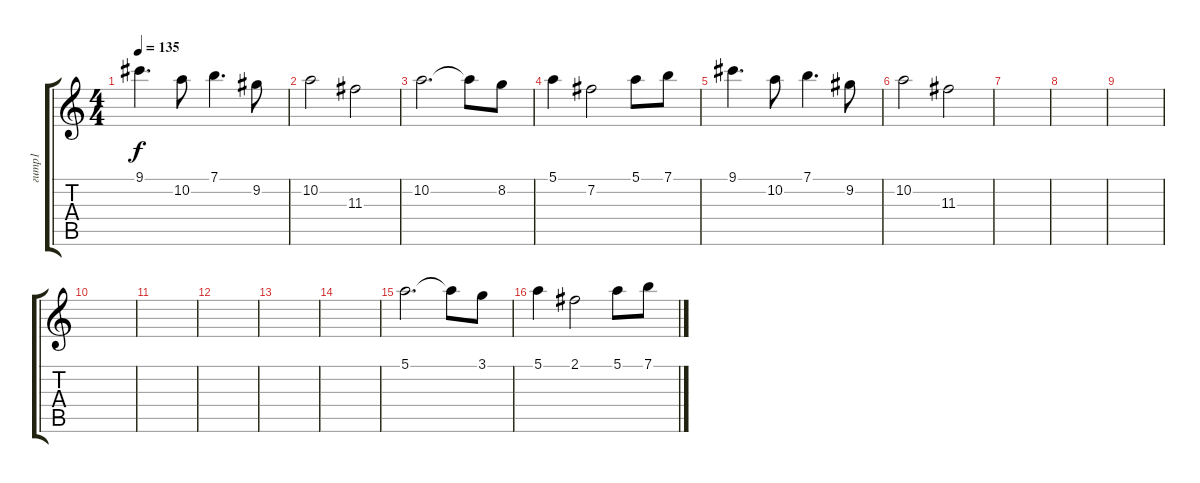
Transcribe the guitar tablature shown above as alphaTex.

\track ("гитр1" "гитр1") {instrument overdrivenguitar}
\staff {score tabs}
\tuning (E4 B3 G3 D3 A2 E2) {hide}
\ts (4 4)
\tempo 135
\clef g2
\ks c
9.1.4{d dy f} 10.2.8 7.1.4{d} 9.2.8 |
10.2.2 11.3.2 |
10.2.2{d} 10.2{t}.8 8.2.8 |
5.1.4 7.2.2 5.1.8 7.1.8 |
9.1.4{d} 10.2.8 7.1.4{d} 9.2.8 |
10.2.2 11.3.2 |
|
|
|
|
|
|
|
|
5.1.2{d} 5.1{t}.8 3.1.8 |
5.1.4 2.1.2 5.1.8 7.1.8
